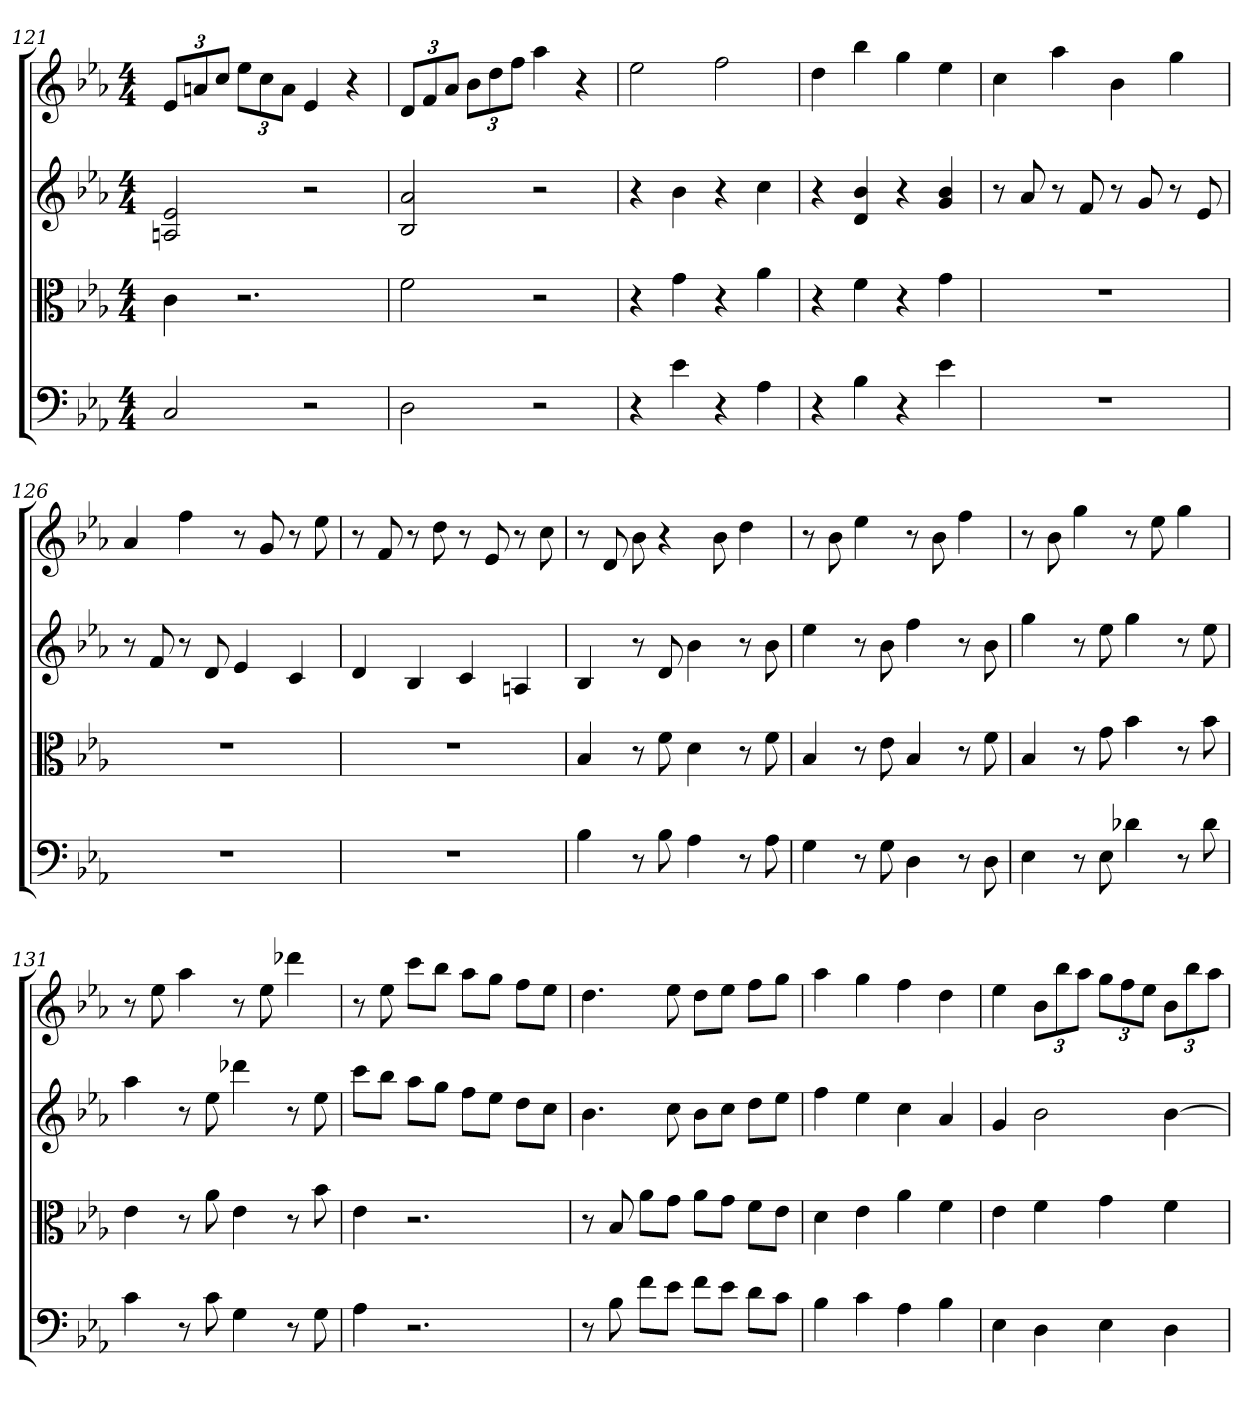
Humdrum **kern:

**kern	**kern	**kern	**kern
*part4	*part3	*part2	*part1
*staff4	*staff3	*staff2	*staff1
*clefF4	*clefC3	*	*
*k[b-e-a-]	*k[b-e-a-]	*k[b-e-a-]	*k[b-e-a-]
*E-:	*E-:	*E-:	*E-:
*M4/4	*M4/4	*M4/4	*M4/4
=121	=121	=121	=121
2C	4c	2An 2e-	12e-L
.	.	.	12an
.	.	.	12ccJ
.	2.r	.	12ee-L
.	.	.	12cc
.	.	.	12aJ
2r	.	2r	4e-
.	.	.	4r
=122	=122	=122	=122
2D	2f	2B- 2a-	12dL
.	.	.	12f
.	.	.	12a-J
.	.	.	12b-L
.	.	.	12dd
.	.	.	12ffJ
2r	2r	2r	4aa-
.	.	.	4r
=123	=123	=123	=123
4r	4r	4r	2ee-
4e-	4g	4b-	.
4r	4r	4r	2ff
4A-	4a-	4cc	.
=124	=124	=124	=124
4r	4r	4r	4dd
4B-	4f	4d 4b-	4bb-
4r	4r	4r	4gg
4e-	4g	4g 4b-	4ee-
=125	=125	=125	=125
1r	1r	8r	4cc
.	.	8a-	.
.	.	8r	4aa-
.	.	8f	.
.	.	8r	4b-
.	.	8g	.
.	.	8r	4gg
.	.	8e-	.
=126	=126	=126	=126
1r	1r	8r	4a-
.	.	8f	.
.	.	8r	4ff
.	.	8d	.
.	.	4e-	8r
.	.	.	8g
.	.	4c	8r
.	.	.	8ee-
=127	=127	=127	=127
1r	1r	4d	8r
.	.	.	8f
.	.	4B-	8r
.	.	.	8dd
.	.	4c	8r
.	.	.	8e-
.	.	4An	8r
.	.	.	8cc
=128	=128	=128	=128
4B-	4B-	4B-	8r
.	.	.	8d
8r	8r	8r	8b-
8B-	8f	8d	4r
4A-	4d	4b-	.
.	.	.	8b-
8r	8r	8r	4dd
8A-	8f	8b-	.
=129	=129	=129	=129
4G	4B-	4ee-	8r
.	.	.	8b-
8r	8r	8r	4ee-
8G	8e-	8b-	.
4D	4B-	4ff	8r
.	.	.	8b-
8r	8r	8r	4ff
8D	8f	8b-	.
=130	=130	=130	=130
4E-	4B-	4gg	8r
.	.	.	8b-
8r	8r	8r	4gg
8E-	8g	8ee-	.
4d-X	4b-	4gg	8r
.	.	.	8ee-
8r	8r	8r	4gg
8d-	8b-	8ee-	.
=131	=131	=131	=131
4c	4e-	4aa-	8r
.	.	.	8ee-
8r	8r	8r	4aa-
8c	8a-	8ee-	.
4G	4e-	4ddd-X	8r
.	.	.	8ee-
8r	8r	8r	4ddd-X
8G	8b-	8ee-	.
=132	=132	=132	=132
4A-	4e-	8cccL	8r
.	.	8bb-J	8ee-
2.r	2.r	8aa-L	8cccL
.	.	8ggJ	8bb-J
.	.	8ffL	8aa-L
.	.	8ee-J	8ggJ
.	.	8ddL	8ffL
.	.	8ccJ	8ee-J
=133	=133	=133	=133
8r	8r	4.b-	4.dd
8B-	8B-	.	.
8f\L	8a-\L	.	.
8e-\J	8g\J	8cc	8ee-
8f\L	8a-\L	8b-L	8ddL
8e-\J	8g\J	8ccJ	8ee-J
8d\L	8f\L	8ddL	8ffL
8c\J	8e-\J	8ee-J	8ggJ
=134	=134	=134	=134
4B-	4d	4ff	4aa-
4c	4e-	4ee-	4gg
4A-	4a-	4cc	4ff
4B-	4f	4a-	4dd
=135	=135	=135	=135
4E-	4e-	4g	4ee-
4D	4f	2b-	12b-L
.	.	.	12bb-
.	.	.	12aa-J
4E-	4g	.	12ggL
.	.	.	12ff
.	.	.	12ee-J
4D	4f	[4b-	12b-L
.	.	.	12bb-
.	.	.	12aa-J
=	=	=	=
*-	*-	*-	*-
